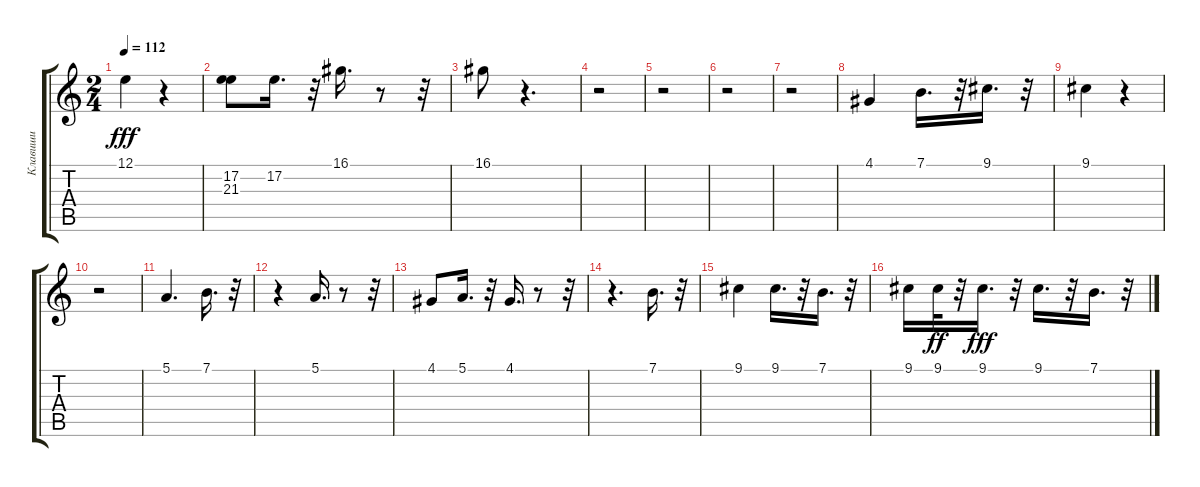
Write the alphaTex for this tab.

\track ("Клавиши" "Клавиши") {instrument fx5brightness}
\staff {score tabs}
\tuning (E4 B3 G3 D3 A2 E2) {hide}
\ts (2 4)
\tempo 112
\clef g2
\ks c
12.1.4{dy fff} r.4 |
(17.2 21.3).8 17.2.16{d} r.32 16.1.16{d} r.8 r.32 |
16.1.8 r.4{d} |
r.2 |
r.2 |
r.2 |
r.2 |
4.1.4 7.1.16{d} r.32 9.1.16{d} r.32 |
9.1.4 r.4 |
r.2 |
5.1.4{d} 7.1.16{d} r.32 |
r.4 5.1.16{d} r.8 r.32 |
4.1.8 5.1.16{d} r.32 4.1.16{d} r.8 r.32 |
r.4{d} 7.1.16{d volume 15} r.32 |
9.1.4 9.1.16{d} r.32 7.1.16{d} r.32 |
9.1.16 9.1.32{dy ff} r.32 9.1.16{d dy fff} r.32 9.1.16{d} r.32 7.1.16{d} r.32
